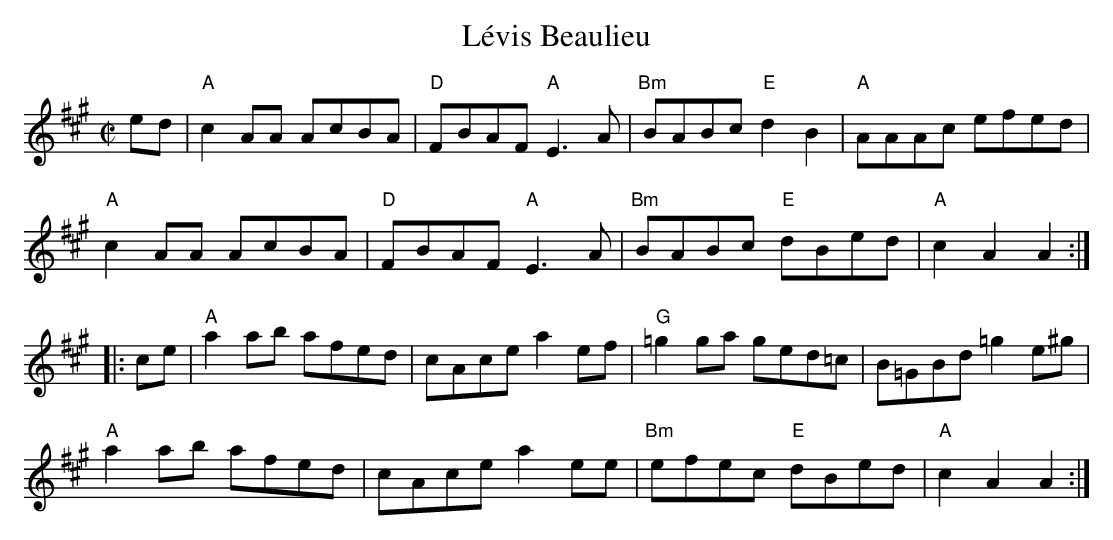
X:1
T: L\'evis Beaulieu
M: C|
K: A
ed |\
"A"c2AA AcBA | "D"FBAF "A"E3A | "Bm"BABc "E"d2B2 | "A"AAAc efed |
"A"c2AA AcBA | "D"FBAF "A"E3A | "Bm"BABc "E"dBed | "A"c2A2 A2 :|
|: ce |\
"A"a2ab afed | cAce a2ef | "G"=g2ga ged=c | B=GBd =g2e^g |
"A"a2ab afed | cAce a2ee | "Bm"efec "E"dBed | "A"c2A2 A2 :|
